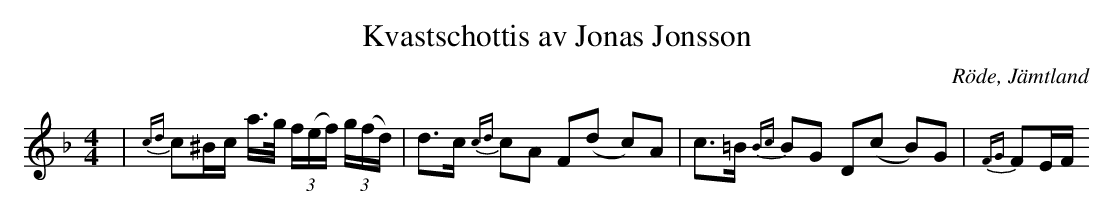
X:1
T:Kvastschottis av Jonas Jonsson
O:Röde, Jämtland
M:4/4
L:1/16
K:F
| {cd}c2^Bc a>g (3f(ef) (3g(fd) | d2>c2 {cd}c2A2 F2(d2- c2)A2 | c2>=B2 {Bc}B2G2 D2(c2- B2)G2 | {FG}F2EF
